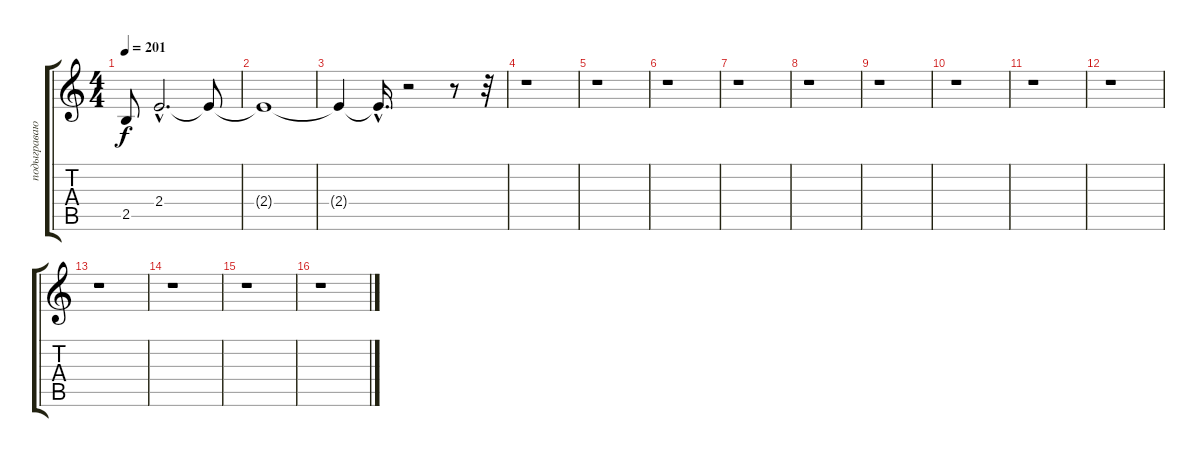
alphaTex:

\track ("подыгравающее соло" "подыграваю") {instrument electricguitarjazz}
\staff {score tabs}
\tuning (E4 B3 G3 D3 A2 E2) {hide}
\ts (4 4)
\tempo 201
\clef g2
\ks c
2.5{t}.8{dy f} 2.4{hac}.2{d} 2.4{t}.8 |
2.4{t}.1 |
2.4{t}.4 2.4{hac t}.16{d} r.2 r.8 r.32 |
r.1 |
r.1 |
r.1 |
r.1 |
r.1 |
r.1 |
r.1 |
r.1 |
r.1 |
r.1 |
r.1 |
r.1 |
r.1
